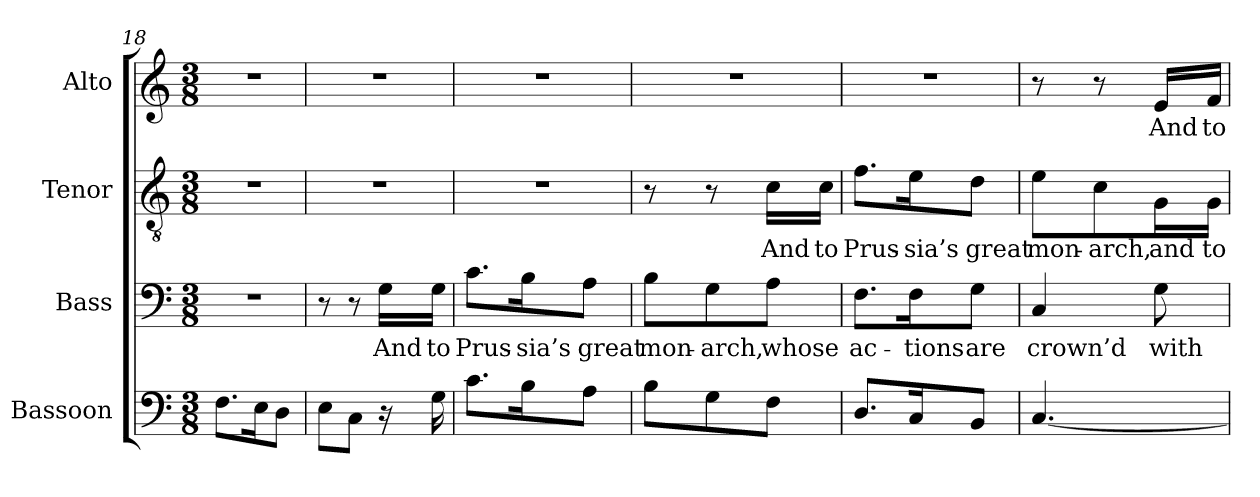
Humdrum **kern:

**kern	**kern	**text	**kern	**text	**kern	**text
*part4	*part3	*part3	*part2	*part2	*part1	*part1
*staff4	*staff3	*staff3	*staff2	*staff2	*staff1	*staff1
*I"Bassoon	*I"Bass	*	*I"Tenor	*	*I"Alto	*
*I'Bsn.	*I'B.	*	*I'T.	*	*I'A.	*
*clefF4	*clefF4	*	*clefGv2	*	*clefG2	*
*	*	*	*ITrd7c12	*	*	*
*k[]	*k[]	*	*k[]	*	*k[]	*
*C:	*C:	*	*C:	*	*C:	*
*M3/8	*M3/8	*	*M3/8	*	*M3/8	*
=18	=18	=18	=18	=18	=18	=18
!	!LO:N:vis=1	!	!LO:N:vis=1	!	!LO:N:vis=1	!
8.Fi\L	4.r	.	4.r	.	4.r	.
16Ei\K	.	.	.	.	.	.
8Di\J	.	.	.	.	.	.
=19	=19	=19	=19	=19	=19	=19
!	!	!	!LO:N:vis=1	!	!LO:N:vis=1	!
8Ei\L	8r	.	4.r	.	4.r	.
8Ci\J	8r	.	.	.	.	.
!	!	!LO:LY:b:color=#000000	!	!	!	!
16r	16Gi\LL	And	.	.	.	.
!	!	!LO:LY:b:color=#000000	!	!	!	!
16Gi\	16Gi\JJ	to	.	.	.	.
=20	=20	=20	=20	=20	=20	=20
!	!	!LO:LY:b:color=#000000	!LO:N:vis=1	!	!LO:N:vis=1	!
8.ci\L	8.ci\L	Prus-	4.r	.	4.r	.
!	!	!LO:LY:b:color=#000000	!	!	!	!
16Bi\K	16Bi\K	-sia’s	.	.	.	.
!	!	!LO:LY:b:color=#000000	!	!	!	!
8Ai\J	8Ai\J	great	.	.	.	.
=21	=21	=21	=21	=21	=21	=21
!	!	!LO:LY:b:color=#000000	!	!	!LO:N:vis=1	!
8Bi\L	8Bi\L	mon-	8r	.	4.r	.
!	!	!LO:LY:b:color=#000000	!	!	!	!
8Gi\	8Gi\	-arch,	8r	.	.	.
!	!	!LO:LY:b:color=#000000	!	!	!	!
!	!	!	!	!LO:LY:b:color=#000000	!	!
8Fi\J	8Ai\J	whose	16Ci\LL	And	.	.
!	!	!	!	!LO:LY:b:color=#000000	!	!
.	.	.	16Ci\JJ	to	.	.
=22	=22	=22	=22	=22	=22	=22
!	!	!LO:LY:b:color=#000000	!	!	!	!
!	!	!	!	!LO:LY:b:color=#000000	!LO:N:vis=1	!
8.Di/L	8.Fi\L	ac-	8.Fi\L	Prus-	4.r	.
!	!	!LO:LY:b:color=#000000	!	!	!	!
!	!	!	!	!LO:LY:b:color=#000000	!	!
16Ci/K	16Fi\K	-tions	16Ei\K	-sia’s	.	.
!	!	!LO:LY:b:color=#000000	!	!	!	!
!	!	!	!	!LO:LY:b:color=#000000	!	!
8BBi/J	8Gi\J	are	8Di\J	great	.	.
=23	=23	=23	=23	=23	=23	=23
!	!	!LO:LY:b:color=#000000	!	!	!	!
!	!	!	!	!LO:LY:b:color=#000000	!	!
[4.Ci/	4Ci/	crown’d	8Ei\L	mon-	8r	.
!	!	!	!	!LO:LY:b:color=#000000	!	!
.	.	.	8Ci\	-arch,	8r	.
!	!	!LO:LY:b:color=#000000	!	!	!	!
!	!	!	!	!LO:LY:b:color=#000000	!	!
!	!	!	!	!	!	!LO:LY:b:color=#000000
.	8Gi\	with	16GGi\L	and	16ei/LL	And
!	!	!	!	!LO:LY:b:color=#000000	!	!
!	!	!	!	!	!	!LO:LY:b:color=#000000
.	.	.	16GGi\JJ	to	16fi/JJ	to
=	=	=	=	=	=	=
*-	*-	*-	*-	*-	*-	*-
